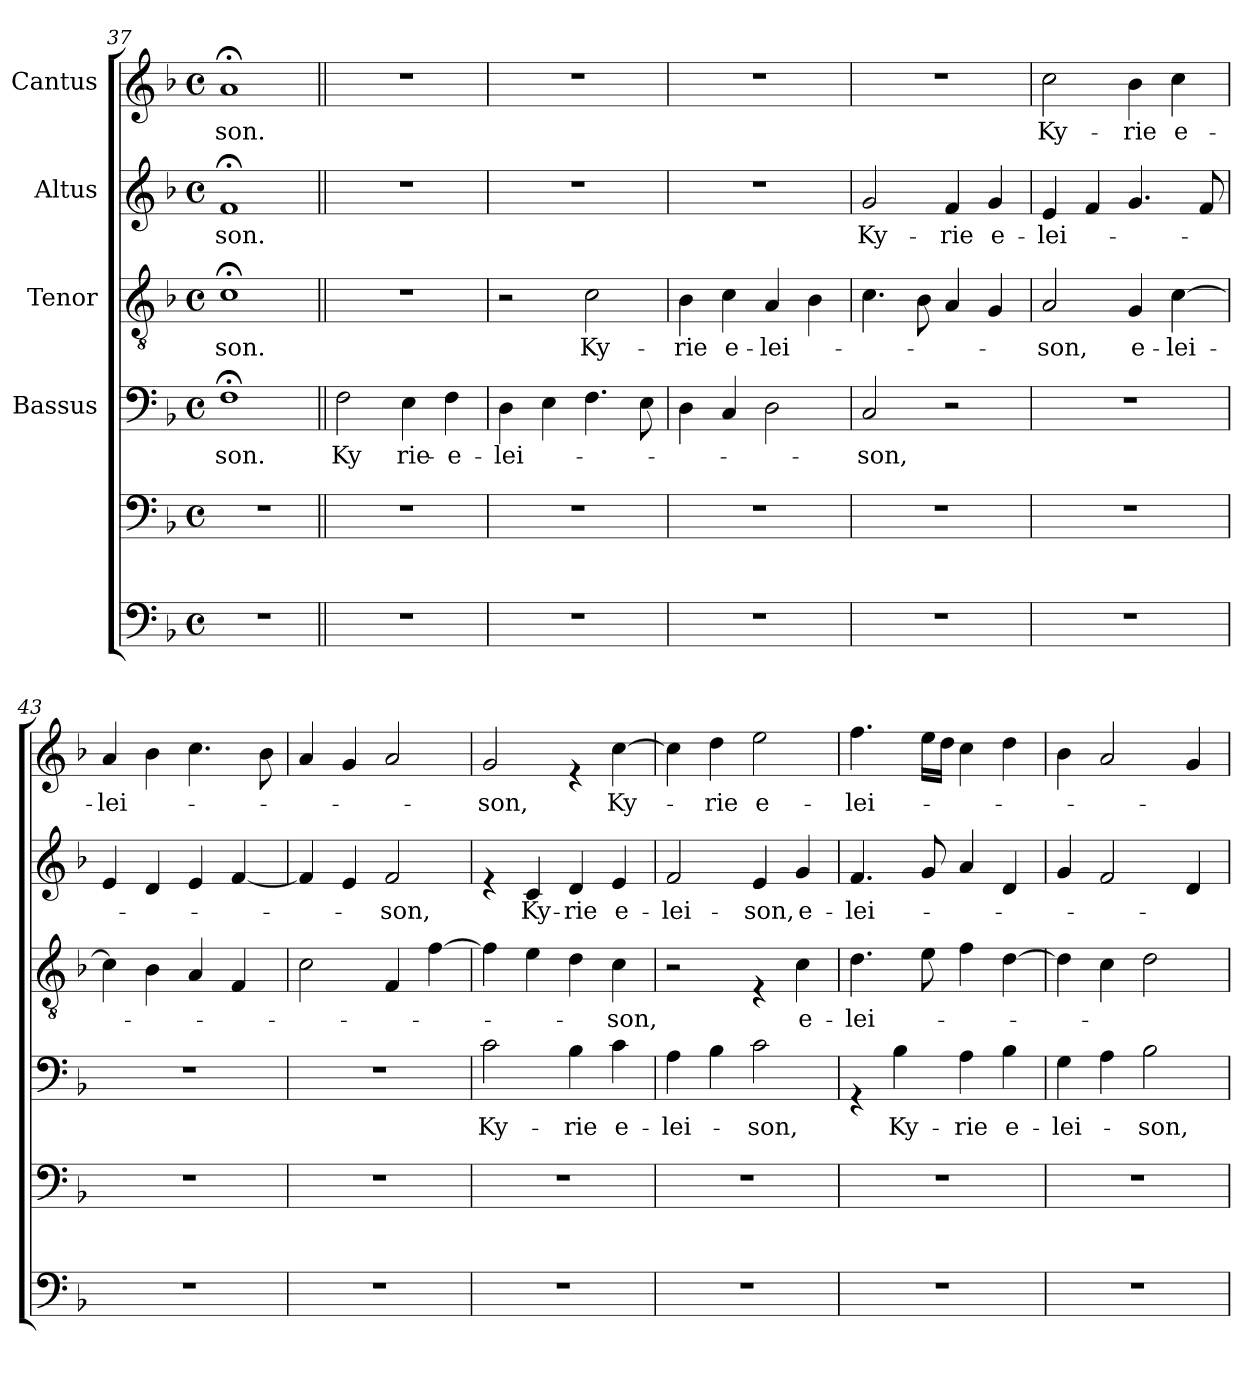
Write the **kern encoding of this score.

**kern	**kern	**kern	**text	**kern	**text	**kern	**text	**kern	**text
*part6	*part5	*part4	*part4	*part3	*part3	*part2	*part2	*part1	*part1
*staff6	*staff5	*staff4	*staff4	*staff3	*staff3	*staff2	*staff2	*staff1	*staff1
*	*	*I"Bassus	*	*I"Tenor	*	*I"Altus	*	*I"Cantus	*
*clefF4	*clefF4	*clefF4	*	*clefGv2	*	*clefG2	*	*clefG2	*
*k[b-]	*k[b-]	*k[b-]	*	*k[b-]	*	*k[b-]	*	*k[b-]	*
*F:	*F:	*F:	*	*F:	*	*F:	*	*F:	*
*M4/4	*M4/4	*M4/4	*	*M4/4	*	*M4/4	*	*M4/4	*
*met(c)	*met(c)	*met(c)	*	*met(c)	*	*met(c)	*	*met(c)	*
*MM49	*MM49	*MM49	*	*MM49	*	*MM49	*	*MM49	*
=37	=37	=37	=37	=37	=37	=37	=37	=37	=37
!	!	!	!LO:LY:b	!	!LO:LY:b	!	!LO:LY:b	!	!LO:LY:b
1r	1r	1F;<	-son.	1c;<	son.	1f;	-son.	1a;	-son.
=38||	=38||	=38||	=38||	=38||	=38||	=38||	=38||	=38||	=38||
*	*	*	*	*	*	*	*	*MM76	*
!	!	!	!LO:LY:b	!	!	!	!	!	!
1r	1r	2F\	Ky	1r	.	1r	.	1r	.
!	!	!	!LO:LY:b	!	!	!	!	!	!
.	.	4E\	rie-	.	.	.	.	.	.
!	!	!	!LO:LY:b	!	!	!	!	!	!
.	.	4F\	-e-	.	.	.	.	.	.
=39	=39	=39	=39	=39	=39	=39	=39	=39	=39
!	!	!	!LO:LY:b	!	!	!	!	!	!
1r	1r	4D\	-lei-	2r	.	1r	.	1r	.
.	.	4E\	.	.	.	.	.	.	.
!	!	!	!	!	!LO:LY:b	!	!	!	!
.	.	4.F\	.	2c\	Ky-	.	.	.	.
.	.	8E\	.	.	.	.	.	.	.
!!LO:LB:g=z
=40	=40	=40	=40	=40	=40	=40	=40	=40	=40
!	!	!	!	!	!LO:LY:b	!	!	!	!
1r	1r	4D\	.	4B-\	-rie	1r	.	1r	.
!	!	!	!	!	!LO:LY:b	!	!	!	!
.	.	4C/	.	4c\	e-	.	.	.	.
!	!	!	!	!	!LO:LY:b	!	!	!	!
.	.	2D\	.	4A/	-lei-	.	.	.	.
.	.	.	.	4B-\	.	.	.	.	.
=41	=41	=41	=41	=41	=41	=41	=41	=41	=41
!	!	!	!LO:LY:b	!	!	!	!LO:LY:b	!	!
1r	1r	2C/	-son,	4.c\	.	2g/	Ky-	1r	.
.	.	.	.	8B-\	.	.	.	.	.
!	!	!	!	!	!	!	!LO:LY:b	!	!
.	.	2r	.	4A/	.	4f/	-rie	.	.
!	!	!	!	!	!	!	!LO:LY:b	!	!
.	.	.	.	4G/	.	4g/	e-	.	.
=42	=42	=42	=42	=42	=42	=42	=42	=42	=42
!	!	!	!	!	!LO:LY:b	!	!LO:LY:b	!	!LO:LY:b
1r	1r	1r	.	2A/	-son,	4e/	-lei-	2cc\	Ky-
.	.	.	.	.	.	4f/	.	.	.
!	!	!	!	!	!LO:LY:b	!	!	!	!LO:LY:b
.	.	.	.	4G/	e-	4.g/	.	4b-\	-rie
!	!	!	!	!	!LO:LY:b	!	!	!	!LO:LY:b
.	.	.	.	[>4c\	-lei-	.	.	4cc\	e-
.	.	.	.	.	.	8f/	.	.	.
=43	=43	=43	=43	=43	=43	=43	=43	=43	=43
!	!	!	!	!	!	!	!	!	!LO:LY:b
1r	1r	1r	.	4c\]	.	4e/	.	4a/	-lei-
.	.	.	.	4B-\	.	4d/	.	4b-\	.
.	.	.	.	4A/	.	4e/	.	4.cc\	.
.	.	.	.	4F/	.	[<4f/	.	.	.
.	.	.	.	.	.	.	.	8b-\	.
=44	=44	=44	=44	=44	=44	=44	=44	=44	=44
1r	1r	1r	.	2c\	.	4f/]	.	4a/	.
.	.	.	.	.	.	4e/	.	4g/	.
!	!	!	!	!	!	!	!LO:LY:b	!	!
.	.	.	.	4F/	.	2f/	-son,	2a/	.
.	.	.	.	[>4f\	.	.	.	.	.
!!LO:LB:g=z
=45	=45	=45	=45	=45	=45	=45	=45	=45	=45
!	!	!	!LO:LY:b	!	!	!	!	!	!LO:LY:b
1r	1r	2c\	Ky-	4f\]	.	4re	.	2g/	-son,
!	!	!	!	!	!	!	!LO:LY:b	!	!
.	.	.	.	4e\	.	4c/	Ky-	.	.
!	!	!	!LO:LY:b	!	!	!	!LO:LY:b	!	!
.	.	4B-\	-rie	4d\	.	4d/	-rie	4re	.
!	!	!	!LO:LY:b	!	!LO:LY:b	!	!LO:LY:b	!	!LO:LY:b
.	.	4c\	e-	4c\	-son,	4e/	e-	[>4cc\	Ky-
=46	=46	=46	=46	=46	=46	=46	=46	=46	=46
!	!	!	!LO:LY:b	!	!	!	!LO:LY:b	!	!
1r	1r	4A\	-lei-	2r	.	2f/	-lei-	4cc\]	.
!	!	!	!	!	!	!	!	!	!LO:LY:b
.	.	4B-\	.	.	.	.	.	4dd\	-rie
!	!	!	!LO:LY:b	!	!	!	!LO:LY:b	!	!LO:LY:b
.	.	2c\	-son,	4rE	.	4e/	-son,	2ee\	e-
!	!	!	!	!	!LO:LY:b	!	!LO:LY:b	!	!
.	.	.	.	4c\	e-	4g/	e-	.	.
=47	=47	=47	=47	=47	=47	=47	=47	=47	=47
!	!	!	!	!	!LO:LY:b	!	!LO:LY:b	!	!LO:LY:b
1r	1r	4rGG	.	4.d\	-lei-	4.f/	-lei-	4.ff\	-lei-
!	!	!	!LO:LY:b	!	!	!	!	!	!
.	.	4B-\	Ky-	.	.	.	.	.	.
.	.	.	.	8e\	.	8g/	.	16ee\LL	.
.	.	.	.	.	.	.	.	16dd\JJ	.
!	!	!	!LO:LY:b	!	!	!	!	!	!
.	.	4A\	-rie	4f\	.	4a/	.	4cc\	.
!	!	!	!LO:LY:b	!	!	!	!	!	!
.	.	4B-\	e-	[>4d\	.	4d/	.	4dd\	.
=48	=48	=48	=48	=48	=48	=48	=48	=48	=48
!	!	!	!LO:LY:b	!	!	!	!	!	!
1r	1r	4G\	-lei-	4d\]	.	4g/	.	4b-\	.
.	.	4A\	.	4c\	.	2f/	.	2a/	.
!	!	!	!LO:LY:b	!	!	!	!	!	!
.	.	2B-\	-son,	2d\	.	.	.	.	.
.	.	.	.	.	.	4d/	.	4g/	.
=	=	=	=	=	=	=	=	=	=
*-	*-	*-	*-	*-	*-	*-	*-	*-	*-
